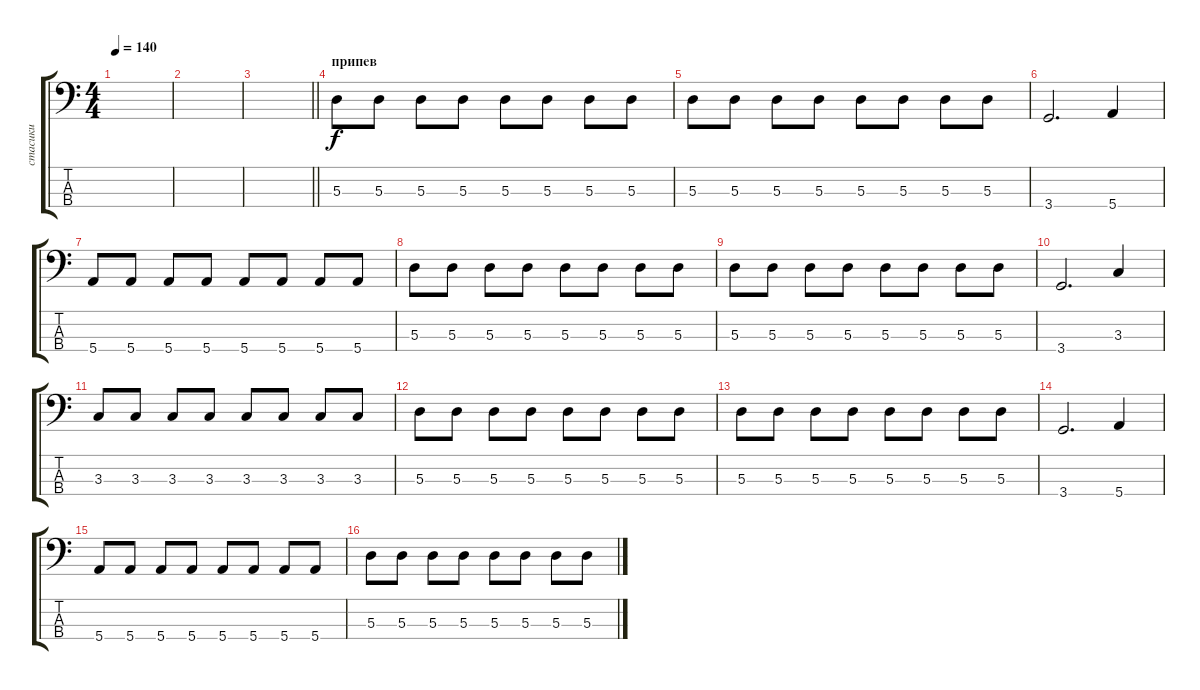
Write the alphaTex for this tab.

\track ("стасики" "стасики") {instrument electricbassfinger}
\staff {score tabs}
\tuning (G2 D2 A1 E1) {hide}
\ts (4 4)
\tempo 140
\clef f4
\ks c
|
|
\barLineRight lightlight
|
\section ("" "припев")
5.3.8 5.3.8 5.3.8 5.3.8 5.3.8 5.3.8 5.3.8 5.3.8 |
5.3.8 5.3.8 5.3.8 5.3.8 5.3.8 5.3.8 5.3.8 5.3.8 |
3.4.2{d} 5.4.4 |
5.4.8 5.4.8 5.4.8 5.4.8 5.4.8 5.4.8 5.4.8 5.4.8 |
5.3.8 5.3.8 5.3.8 5.3.8 5.3.8 5.3.8 5.3.8 5.3.8 |
5.3.8 5.3.8 5.3.8 5.3.8 5.3.8 5.3.8 5.3.8 5.3.8 |
3.4.2{d} 3.3.4 |
3.3.8 3.3.8 3.3.8 3.3.8 3.3.8 3.3.8 3.3.8 3.3.8 |
5.3.8 5.3.8 5.3.8 5.3.8 5.3.8 5.3.8 5.3.8 5.3.8 |
5.3.8 5.3.8 5.3.8 5.3.8 5.3.8 5.3.8 5.3.8 5.3.8 |
3.4.2{d} 5.4.4 |
5.4.8 5.4.8 5.4.8 5.4.8 5.4.8 5.4.8 5.4.8 5.4.8 |
5.3.8 5.3.8 5.3.8 5.3.8 5.3.8 5.3.8 5.3.8 5.3.8
